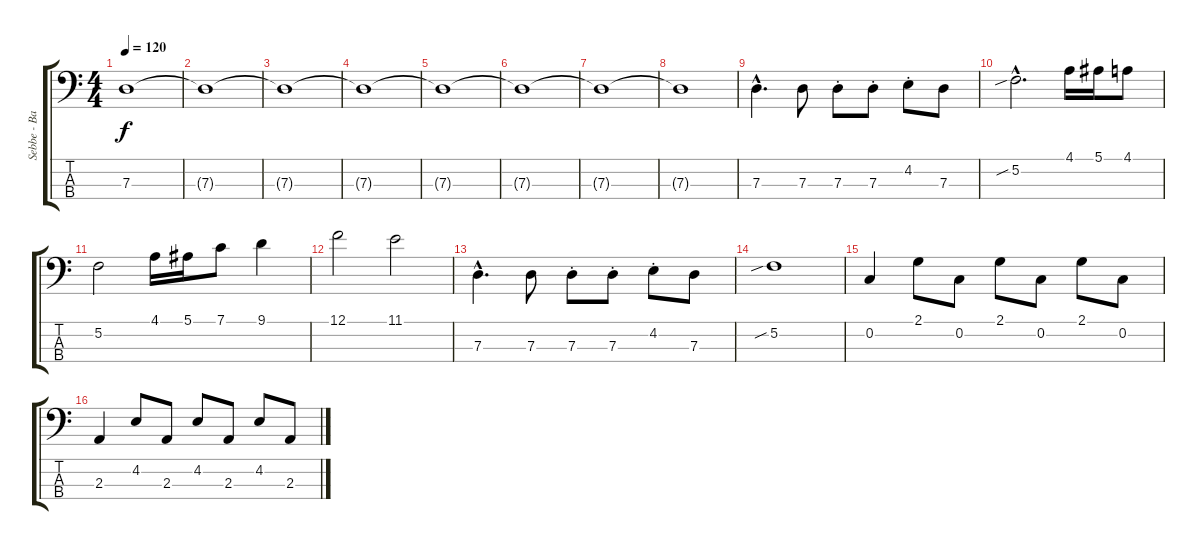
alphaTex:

\track ("Sebbe - Bass" "Sebbe - Ba") {instrument electricbasspick}
\staff {score tabs}
\tuning (F2 C2 G1 D1) {hide}
\ts (4 4)
\tempo 120
\clef f4
\ks c
7.3{t}.1{dy f} |
7.3{t}.1 |
7.3{t}.1 |
7.3{t}.1 |
7.3{t}.1 |
7.3{t}.1 |
7.3{t}.1 |
7.3{t}.1 |
7.3{hac}.4{d} 7.3.8 7.3{st}.8 7.3{st}.8 4.2{st}.8 7.3.8 |
5.2{sib hac}.2{d} 4.1.16 5.1.16 4.1.8 |
5.2.2 4.1.16 5.1.16 7.1.8 9.1.4 |
12.1.2 11.1.2 |
7.3{hac}.4{d} 7.3.8 7.3{st}.8 7.3{st}.8 4.2{st}.8 7.3.8 |
5.2{sib}.1 |
0.2.4 2.1.8 0.2.8 2.1.8 0.2.8 2.1.8 0.2.8 |
2.3.4 4.2.8 2.3.8 4.2.8 2.3.8 4.2.8 2.3.8
